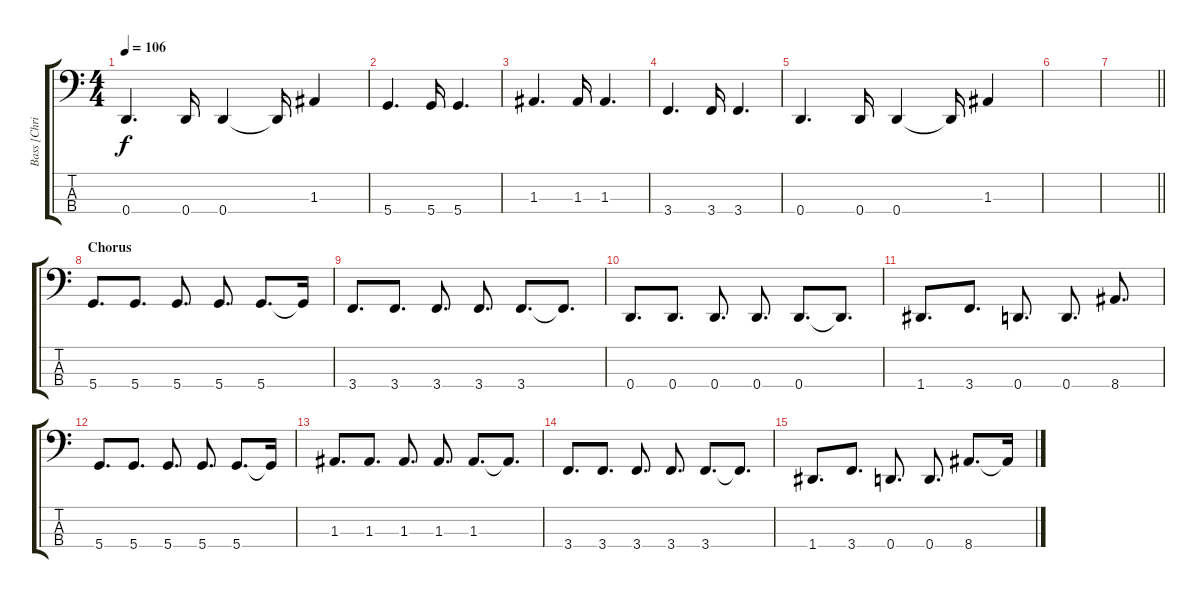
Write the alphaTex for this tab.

\track ("Bass [Chris]" "Bass [Chri") {instrument electricbassfinger}
\staff {score tabs}
\tuning (G2 D2 A1 D1) {hide}
\ts (4 4)
\tempo 106
\clef f4
\ks c
0.4.4{d dy f} 0.4.16 0.4.4 0.4{t}.16 1.3.4 |
5.4.4{d} 5.4.16 5.4.4{d} |
1.3.4{d} 1.3.16 1.3.4{d} |
3.4.4{d} 3.4.16 3.4.4{d} |
0.4.4{d} 0.4.16 0.4.4 0.4{t}.16 1.3.4 |
|
\barLineRight lightlight
|
\section ("" "Chorus")
5.4.8{d} 5.4.8{d} 5.4.8{d} 5.4.8{d} 5.4.8{d} 5.4{t}.16 |
3.4.8{d} 3.4.8{d} 3.4.8{d} 3.4.8{d} 3.4.8{d} 3.4{t}.8{d} |
0.4.8{d} 0.4.8{d} 0.4.8{d} 0.4.8{d} 0.4.8{d} 0.4{t}.8{d} |
1.4.8{d} 3.4.8{d} 0.4.8{d} 0.4.8{d} 8.4.8{d} |
5.4.8{d} 5.4.8{d} 5.4.8{d} 5.4.8{d} 5.4.8{d} 5.4{t}.16 |
1.3.8{d} 1.3.8{d} 1.3.8{d} 1.3.8{d} 1.3.8{d} 1.3{t}.8{d} |
3.4.8{d} 3.4.8{d} 3.4.8{d} 3.4.8{d} 3.4.8{d} 3.4{t}.8{d} |
1.4.8{d} 3.4.8{d} 0.4.8{d} 0.4.8{d} 8.4.8{d} 8.4{t}.16
